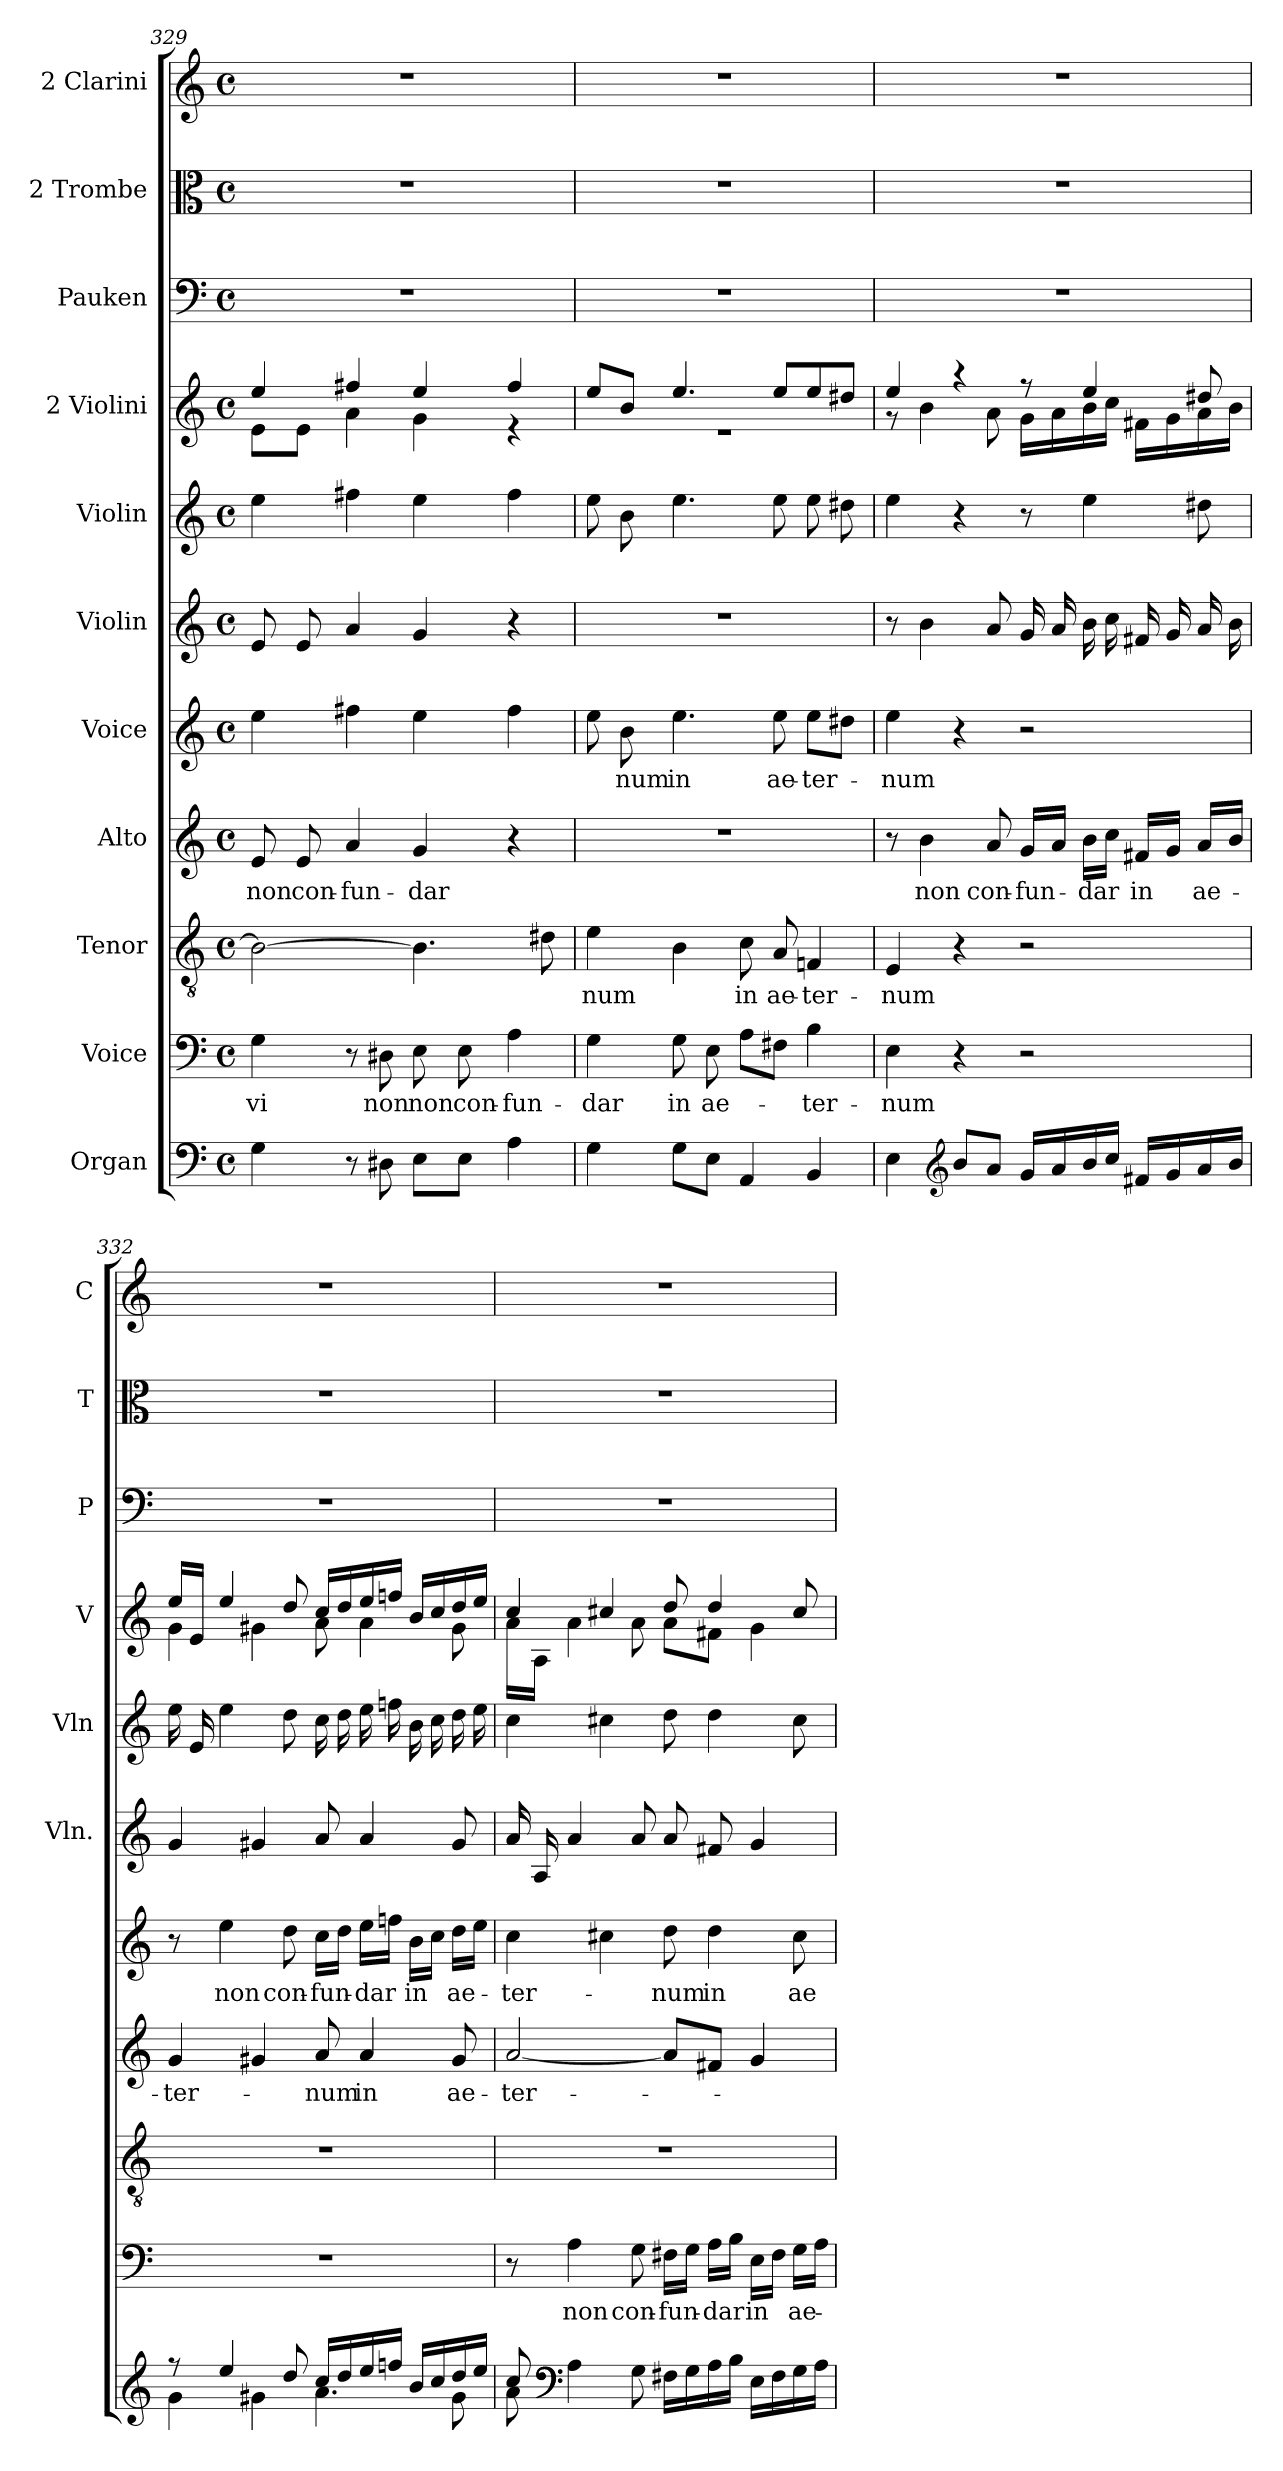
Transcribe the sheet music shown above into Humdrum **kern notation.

**kern	**kern	**text	**kern	**text	**kern	**text	**kern	**text	**kern	**kern	**kern	**kern	**kern	**kern
*part11	*part10	*part10	*part9	*part9	*part8	*part8	*part7	*part7	*part6	*part5	*part4	*part3	*part2	*part1
*staff11	*staff10	*staff10	*staff9	*staff9	*staff8	*staff8	*staff7	*staff7	*staff6	*staff5	*staff4	*staff3	*staff2	*staff1
*I"Organ	*I"Voice	*	*I"Tenor	*	*I"Alto	*	*I"Voice	*	*I"Violin	*I"Violin	*I"2 Violini	*I"Pauken	*I"2 Trombe	*I"2 Clarini
*	*	*	*	*	*	*	*	*	*I'Vln.	*I'Vln	*I'V	*I'P	*I'T	*I'C
*clefF4	*clefF4	*	*clefGv2	*	*clefG2	*	*clefG2	*	*clefG2	*clefG2	*clefG2	*clefF4	*clefC3	*clefG2
*k[]	*k[]	*	*k[]	*	*k[]	*	*k[]	*	*k[]	*k[]	*k[]	*k[]	*k[]	*k[]
*M4/4	*M4/4	*	*M4/4	*	*M4/4	*	*M4/4	*	*M4/4	*M4/4	*M4/4	*M4/4	*M4/4	*M4/4
*met(c)	*met(c)	*	*met(c)	*	*met(c)	*	*met(c)	*	*met(c)	*met(c)	*met(c)	*met(c)	*met(c)	*met(c)
=329	=329	=329	=329	=329	=329	=329	=329	=329	=329	=329	=329	=329	=329	=329
!	!	!LO:LY:b	!	!	!	!LO:LY:b	!	!	!	!	!	!	!	!
*	*	*	*	*	*	*	*	*	*	*	*^	*	*	*
4G\	4G\	-vi	2B\_	.	8e/	non	4ee\	.	8e/	4ee\	4ee/	8e\L	1r	1r	1r
!	!	!	!	!	!	!LO:LY:b	!	!	!	!	!	!	!	!	!
.	.	.	.	.	8e/	con-	.	.	8e/	.	.	8e\J	.	.	.
!	!	!	!	!	!	!LO:LY:b	!	!	!	!	!	!	!	!	!
8r	8r	.	.	.	4a/	-fun-	4ff#X\	.	4a/	4ff#X\	4ff#X/	4a\	.	.	.
!	!	!LO:LY:b	!	!	!	!	!	!	!	!	!	!	!	!	!
8D#X\	8D#X\	non	.	.	.	.	.	.	.	.	.	.	.	.	.
!	!	!LO:LY:b	!	!	!	!LO:LY:b	!	!	!	!	!	!	!	!	!
8E\L	8E\	non	4.B\]	.	4g/	-dar	4ee\	.	4g/	4ee\	4ee/	4g\	.	.	.
!	!	!LO:LY:b	!	!	!	!	!	!	!	!	!	!	!	!	!
8E\J	8E\	con-	.	.	.	.	.	.	.	.	.	.	.	.	.
!	!	!LO:LY:b	!	!	!	!	!	!	!	!	!	!	!	!	!
4A\	4A\	-fun-	.	.	4r	.	4ff#\	.	4r	4ff#\	4ff#/	4r	.	.	.
.	.	.	8d#X\	.	.	.	.	.	.	.	.	.	.	.	.
=330	=330	=330	=330	=330	=330	=330	=330	=330	=330	=330	=330	=330	=330	=330	=330
!	!	!LO:LY:b	!	!LO:LY:b	!	!	!	!	!	!	!	!	!	!	!
4G\	4G\	-dar	4e\	-num	1r	.	8ee\	.	1r	8ee\	8ee/L	1r	1r	1r	1r
!	!	!	!	!	!	!	!	!LO:LY:b	!	!	!	!	!	!	!
.	.	.	.	.	.	.	8b\	-num	.	8b\	8b/J	.	.	.	.
!	!	!LO:LY:b	!	!	!	!	!	!LO:LY:b	!	!	!	!	!	!	!
8G\L	8G\	in	4B\	.	.	.	4.ee\	in	.	4.ee\	4.ee/	.	.	.	.
!	!	!LO:LY:b	!	!	!	!	!	!	!	!	!	!	!	!	!
8E\J	8E\	ae-	.	.	.	.	.	.	.	.	.	.	.	.	.
!	!	!	!	!LO:LY:b	!	!	!	!	!	!	!	!	!	!	!
4AA/	8A\L	.	8c\	in	.	.	.	.	.	.	.	.	.	.	.
!	!	!	!	!LO:LY:b	!	!	!	!LO:LY:b	!	!	!	!	!	!	!
.	8F#X\J	.	8A/	ae-	.	.	8ee\	ae-	.	8ee\	8ee/L	.	.	.	.
!	!	!LO:LY:b	!	!LO:LY:b	!	!	!	!LO:LY:b	!	!	!	!	!	!	!
4BB/	4B\	-ter-	4Fn/	-ter-	.	.	8ee\L	-ter-	.	8ee\	8ee/	.	.	.	.
.	.	.	.	.	.	.	8dd#X\J	.	.	8dd#X\	8dd#X/J	.	.	.	.
!!LO:PB:g=z
=331	=331	=331	=331	=331	=331	=331	=331	=331	=331	=331	=331	=331	=331	=331	=331
!	!	!LO:LY:b	!	!LO:LY:b	!	!	!	!LO:LY:b	!	!	!	!	!	!	!
4E\	4E\	-num	4E/	-num	8r	.	4ee\	-num	8r	4ee\	4ee/	8r	1r	1r	1r
!	!	!	!	!	!	!LO:LY:b	!	!	!	!	!	!	!	!	!
.	.	.	.	.	4b\	non	.	.	4b\	.	.	4b\	.	.	.
*clefG2	*	*	*	*	*	*	*	*	*	*	*	*	*	*	*
8b/L	4r	.	4r	.	.	.	4r	.	.	4r	4r	.	.	.	.
!	!	!	!	!	!	!LO:LY:b	!	!	!	!	!	!	!	!	!
8a/J	.	.	.	.	8a/	con-	.	.	8a/	.	.	8a\	.	.	.
!	!	!	!	!	!	!LO:LY:b	!	!	!	!	!	!	!	!	!
16g/LL	2r	.	2r	.	16g/LL	-fun-	2r	.	16g/	8r	8r	16g\LL	.	.	.
16a/	.	.	.	.	16a/JJ	.	.	.	16a/	.	.	16a\	.	.	.
!	!	!	!	!	!	!LO:LY:b	!	!	!	!	!	!	!	!	!
16b/	.	.	.	.	16b\LL	-dar	.	.	16b\	4ee\	4ee/	16b\	.	.	.
16cc/JJ	.	.	.	.	16cc\JJ	.	.	.	16cc\	.	.	16cc\JJ	.	.	.
!	!	!	!	!	!	!LO:LY:b	!	!	!	!	!	!	!	!	!
16f#X/LL	.	.	.	.	16f#X/LL	in	.	.	16f#X/	.	.	16f#X\LL	.	.	.
16g/	.	.	.	.	16g/JJ	.	.	.	16g/	.	.	16g\	.	.	.
!	!	!	!	!	!	!LO:LY:b	!	!	!	!	!	!	!	!	!
16a/	.	.	.	.	16a/LL	ae-	.	.	16a/	8dd#X\	8dd#X/	16a\	.	.	.
16b/JJ	.	.	.	.	16b/JJ	.	.	.	16b\	.	.	16b\JJ	.	.	.
=332	=332	=332	=332	=332	=332	=332	=332	=332	=332	=332	=332	=332	=332	=332	=332
*^	*	*	*	*	*	*	*	*	*	*	*	*	*	*	*
!	!	!	!	!	!	!	!LO:LY:b	!	!	!	!	!	!	!	!	!
8r	4g\	1r	.	1r	.	4g/	-ter-	8r	.	4g/	16ee\	16ee/LL	4g\	1r	1r	1r
.	.	.	.	.	.	.	.	.	.	.	16e/	16e/JJ	.	.	.	.
!	!	!	!	!	!	!	!	!	!LO:LY:b	!	!	!	!	!	!	!
4ee/	.	.	.	.	.	.	.	4ee\	non	.	4ee\	4ee/	.	.	.	.
.	4g#X\	.	.	.	.	4g#X/	.	.	.	4g#X/	.	.	4g#X\	.	.	.
!	!	!	!	!	!	!	!	!	!LO:LY:b	!	!	!	!	!	!	!
8dd/	.	.	.	.	.	.	.	8dd\	con-	.	8dd\	8dd/	.	.	.	.
!	!	!	!	!	!	!	!LO:LY:b	!	!LO:LY:b	!	!	!	!	!	!	!
16cc/LL	4.a\	.	.	.	.	8a/	num	16cc\LL	-fun-	8a/	16cc\	16cc/LL	8a\	.	.	.
16dd/	.	.	.	.	.	.	.	16dd\JJ	.	.	16dd\	16dd/	.	.	.	.
!	!	!	!	!	!	!	!LO:LY:b	!	!LO:LY:b	!	!	!	!	!	!	!
16ee/	.	.	.	.	.	4a/	in	16ee\LL	-dar	4a/	16ee\	16ee/	4a\	.	.	.
16ffn/JJ	.	.	.	.	.	.	.	16ffn\JJ	.	.	16ffn\	16ffn/JJ	.	.	.	.
!	!	!	!	!	!	!	!	!	!LO:LY:b	!	!	!	!	!	!	!
16b/LL	.	.	.	.	.	.	.	16b\LL	in	.	16b\	16b/LL	.	.	.	.
16cc/	.	.	.	.	.	.	.	16cc\JJ	.	.	16cc\	16cc/	.	.	.	.
!	!	!	!	!	!	!	!LO:LY:b	!	!LO:LY:b	!	!	!	!	!	!	!
16dd/	8g#\	.	.	.	.	8g#/	ae-	16dd\LL	ae-	8g#/	16dd\	16dd/	8g#\	.	.	.
16ee/JJ	.	.	.	.	.	.	.	16ee\JJ	.	.	16ee\	16ee/JJ	.	.	.	.
=333	=333	=333	=333	=333	=333	=333	=333	=333	=333	=333	=333	=333	=333	=333	=333	=333
!	!	!	!	!	!	!	!LO:LY:b	!	!LO:LY:b	!	!	!	!	!	!	!
8cc/	8a\	8r	.	1r	.	[2a/	-ter-	4cc\	-ter-	16a/	4cc\	4cc/	16a\LL	1r	1r	1r
.	.	.	.	.	.	.	.	.	.	16A/	.	.	16A\JJ	.	.	.
*clefF4	*	*	*	*	*	*	*	*	*	*	*	*	*	*	*	*
!	!	!	!LO:LY:b	!	!	!	!	!	!	!	!	!	!	!	!	!
4A\	2..ryy	4A\	non	.	.	.	.	.	.	4a/	.	.	4a\	.	.	.
.	.	.	.	.	.	.	.	4cc#X\	.	.	4cc#X\	4cc#X/	.	.	.	.
!	!	!	!LO:LY:b	!	!	!	!	!	!	!	!	!	!	!	!	!
8G\	.	8G\	con-	.	.	.	.	.	.	8a/	.	.	8a\	.	.	.
!	!	!	!LO:LY:b	!	!	!	!	!	!LO:LY:b	!	!	!	!	!	!	!
16F#X\LL	.	16F#X\LL	-fun-	.	.	8a/L]	.	8dd\	-num	8a/	8dd\	8dd/	8a\L	.	.	.
16G\	.	16G\JJ	.	.	.	.	.	.	.	.	.	.	.	.	.	.
!	!	!	!LO:LY:b	!	!	!	!	!	!LO:LY:b	!	!	!	!	!	!	!
16A\	.	16A\LL	-dar	.	.	8f#X/J	.	4dd\	in	8f#X/	4dd\	4dd/	8f#X\J	.	.	.
16B\JJ	.	16B\JJ	.	.	.	.	.	.	.	.	.	.	.	.	.	.
!	!	!	!LO:LY:b	!	!	!	!	!	!	!	!	!	!	!	!	!
16E\LL	.	16E\LL	in	.	.	4g/	.	.	.	4g/	.	.	4g\	.	.	.
16F#\	.	16F#\JJ	.	.	.	.	.	.	.	.	.	.	.	.	.	.
!	!	!	!LO:LY:b	!	!	!	!	!	!LO:LY:b	!	!	!	!	!	!	!
16G\	.	16G\LL	ae-	.	.	.	.	8cc#\	ae-	.	8cc#\	8cc#/	.	.	.	.
16A\JJ	.	16A\JJ	.	.	.	.	.	.	.	.	.	.	.	.	.	.
*v	*v	*	*	*	*	*	*	*	*	*	*	*v	*v	*	*	*
=	=	=	=	=	=	=	=	=	=	=	=	=	=	=
*-	*-	*-	*-	*-	*-	*-	*-	*-	*-	*-	*-	*-	*-	*-
